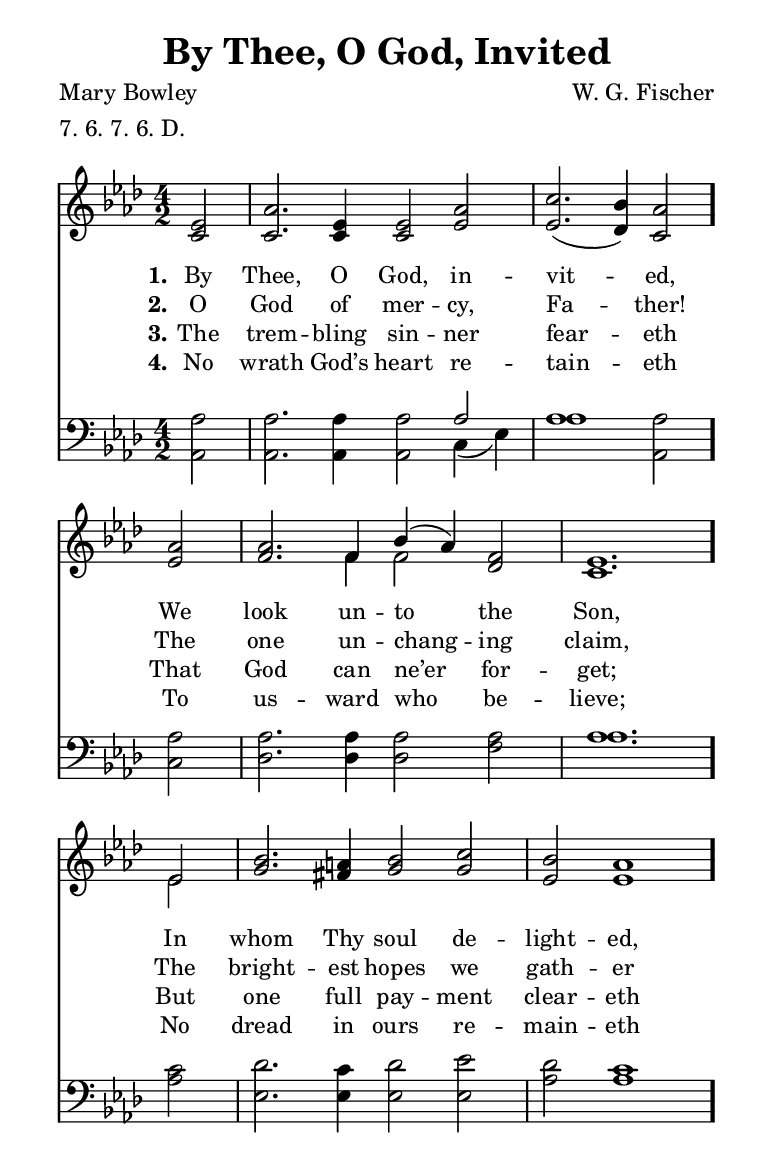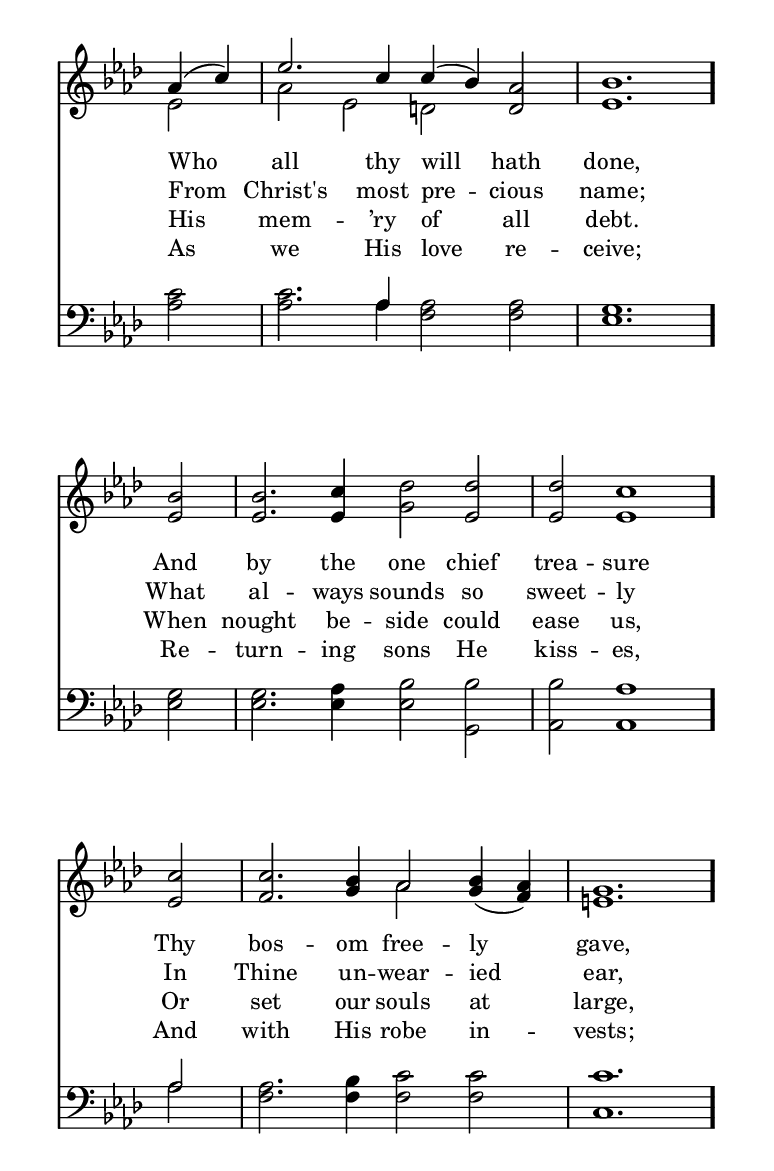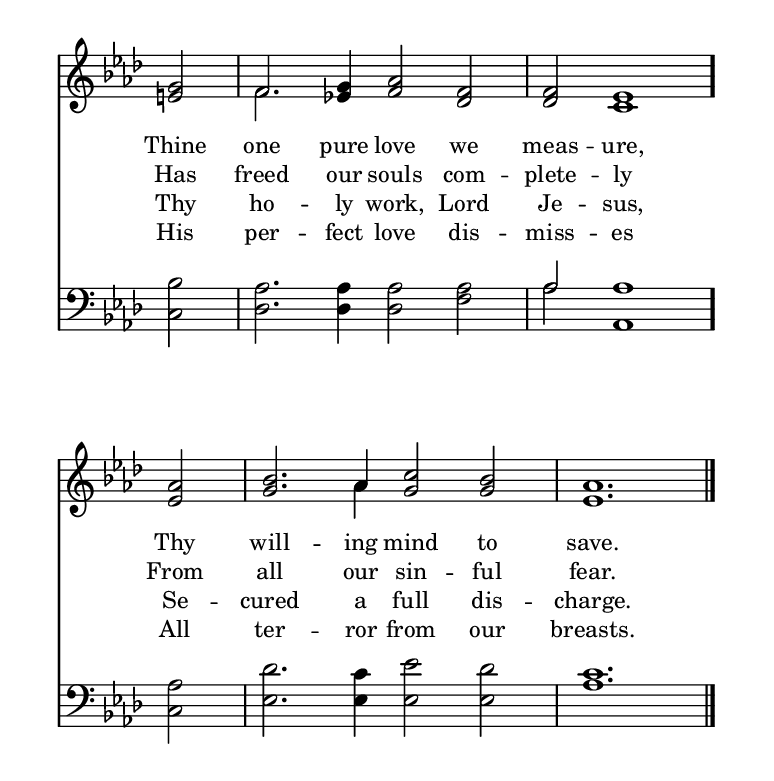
\include "common/global.ily"
\paper {
  \include "common/paper.ily"
  %ragged-bottom = ##t
  %ragged-last-bottom = ##t
  %systems-per-page = ##f
  %page-count = ##f
}

\header{
  hymnnumber = "155"
  title = "By Thee, O God, Invited"
  tunename = "Hankey"
  meter = "7. 6. 7. 6. D."
  poet = "Mary Bowley"
  composer = "W. G. Fischer"
  %copyright = ""
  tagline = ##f
}

global = {
  \include "common/overrides.ily"
  \override Staff.TimeSignature.style = #'numbered
  \time 4/2
  \override Score.MetronomeMark.transparent = ##t % hide all fermata changes too
  \tempo 2=80
  \key aes \major
  \partial 2
  \autoBeamOff
}

notesSoprano = {
\global
\relative c' {

  ees2 | aes2. ees4 ees2 aes | c2.( bes4) aes2
  aes2 | aes2. f4 bes( aes) f2 | ees1.
  ees2 | bes'2. a4 bes2 c | bes aes1
  aes4( c) | ees2. c4 c( bes) aes2 | bes1.
  bes2 | bes2. c4 des2 des | des c1
  c2 | c2. bes4 aes2 bes4( aes) | g1.
  g2 | f2. g4 aes2 f | f ees1
  aes2 | bes2. aes4 c2 bes | aes1.

  \bar "|."

}
}

notesAlto = {
\global
\relative e' {

  c2 | c2. c4 c2 ees | ees2.( des4) c2
  ees2 | f2. f4 f2 des2 | c1.
  ees2 | g2. fis4 g2 g | ees ees1
  ees2 | aes ees d d | ees1.
  ees2 | ees2. ees4 g2 ees | ees ees1
  ees2 | f2. g4 aes2 g4( f) | e1.
  e!2 | f2. ees!4 f2 des | des c1
  ees2 | g2. aes4 g2 g | ees1.

}
}

notesTenor = {
\global
\relative a {

  aes2 | aes2. aes4 aes2 aes | aes1 aes2
  aes2 | aes2. aes4 aes2 aes | aes1.
  c2 | des2. c4 des2 ees | des c1
  c2 | c2. aes4 aes2 aes | g1.
  g2 | g2. aes4 bes2 bes | bes aes1
  aes2 | aes2. bes4 c2 c | c1.
  bes2 | aes2. aes4 aes2 aes | aes2 aes1
  aes2 | des2. c4 ees2 des | c1.

}
}

notesBass = {
\global
\relative f,{

  aes2 | aes2. aes4 aes2 c4(ees) | aes1 aes,2
  c2 | des2. des4 des2 f | aes1.
  aes2 | ees2. ees4 ees2 ees | aes2 aes1
  aes2 | aes2. aes4 f2 f | ees1.
  ees2 | ees2. ees4 ees2 g,2 | aes2 aes1
  aes'2 | f2. f4 f2 f | c1.
  c2 | des2. des4 des2 f2 | aes2 aes,1
  c2 | ees2. ees4 ees2 ees | aes1.

}
}

wordsA = \lyricmode {
\set stanza = "1."

By Thee, O God, in -- vit -- ed, \bar "."
We look un -- to the Son, \bar "." \break
In whom Thy soul de -- light -- ed, \bar "."
Who all thy will hath done, \bar "." \break
And by the one chief trea -- sure \bar "."
Thy bos -- om free -- ly gave, \bar "." \break
Thine one pure love we meas -- ure, \bar "."
Thy will -- ing mind to save. \bar "." \break

}

wordsB = \lyricmode {
\set stanza = "2."

O God of mer -- cy, Fa -- ther!
The one un -- chang -- ing claim,
The bright -- est hopes we gath -- er
From Christ's most pre -- cious name;
What al -- ways sounds so sweet -- ly
In Thine un -- wear -- ied ear,
Has freed our souls com -- plete -- ly
From all our sin -- ful fear.

}

wordsC = \lyricmode {
\set stanza = "3."

The trem -- bling sin -- ner fear -- eth
That God can ne’er for -- get;
But one full pay -- ment clear -- eth
His mem -- ’ry of all debt.
When nought be -- side could ease us,
Or set our souls at large,
Thy ho -- ly work, Lord Je -- sus,
Se -- cured a full dis -- charge.

}

wordsD = \lyricmode {
\set stanza = "4."

No wrath God’s heart re -- tain -- eth
To us -- ward who be -- lieve;
No dread in ours re -- main -- eth
As we His love re -- ceive;
Re -- turn -- ing sons He kiss -- es,
And with His robe in -- vests;
His per -- fect love dis -- miss -- es
All ter -- ror from our breasts.

}

\score {
  \context ChoirStaff <<
    \context Staff = upper <<
      \set Staff.autoBeaming = ##f
      \set ChoirStaff.systemStartDelimiter = #'SystemStartBar
      \set ChoirStaff.printPartCombineTexts = ##f
      \partcombine #'(2 . 9) \notesSoprano \notesAlto
      \context NullVoice = sopranos { \voiceOne << \notesSoprano >> }
      \context NullVoice = altos { \voiceTwo << \notesAlto >> }
      \context Lyrics = one   \lyricsto sopranos \wordsA
      \context Lyrics = two   \lyricsto sopranos \wordsB
      \context Lyrics = three \lyricsto sopranos \wordsC
      \context Lyrics = four  \lyricsto sopranos \wordsD
    >>
    \context Staff = men <<
      \set Staff.autoBeaming = ##f
      \clef bass
      \set ChoirStaff.printPartCombineTexts = ##f
      \partcombine #'(2 . 9) \notesTenor \notesBass
      \context NullVoice = tenors { \voiceOne << \notesTenor >> }
      \context NullVoice = basses { \voiceTwo << \notesBass >> }
    >>
  >>
  \layout {
    \include "common/layout.ily"
  }
  \midi{
    \include "common/midi.ily"
  }
}

\version "2.19.49"  % necessary for upgrading to future LilyPond versions.

% vi:set et ts=2 sw=2 ai nocindent syntax=lilypond:
